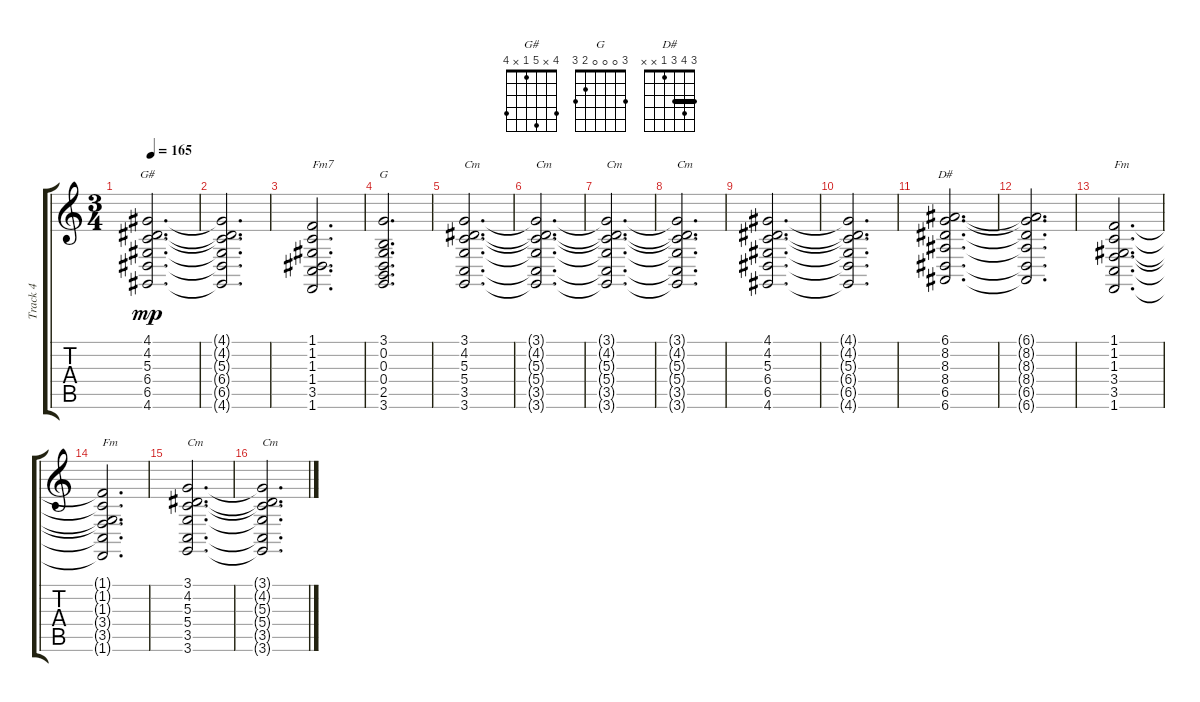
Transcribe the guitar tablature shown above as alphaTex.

\track ("Track 4" "Track 4") {instrument stringensemble2}
\staff {score tabs}
\tuning (E4 B3 G3 D3 A2 E2) {hide}
\chord ("G#" 4 x 5 1 x 4)
\chord ("G" 3 0 0 0 2 3)
\chord ("D#" 3 4 3 1 x x) {barre 3}
\ts (3 4)
\tempo 165
\clef g2
\ks c
(4.1 4.2 5.3 6.4 6.5 4.6).2{d ch "G#" dy mp} |
(4.1{t} 4.2{t} 5.3{t} 6.4{t} 6.5{t} 4.6{t}).2{d} |
(1.1 1.2 1.3 1.4 3.5 1.6).2{d txt "Fm7"} |
(3.1 0.2 0.3 0.4 2.5 3.6).2{d ch "G"} |
(3.1 4.2 5.3 5.4 3.5 3.6).2{d txt "Cm"} |
(3.1{t} 4.2{t} 5.3{t} 5.4{t} 3.5{t} 3.6{t}).2{d txt "Cm"} |
(3.1{t} 4.2{t} 5.3{t} 5.4{t} 3.5{t} 3.6{t}).2{d txt "Cm"} |
(3.1{t} 4.2{t} 5.3{t} 5.4{t} 3.5{t} 3.6{t}).2{d txt "Cm"} |
(4.1 4.2 5.3 6.4 6.5 4.6).2{d} |
(4.1{t} 4.2{t} 5.3{t} 6.4{t} 6.5{t} 4.6{t}).2{d} |
(6.1 8.2 8.3 8.4 6.5 6.6).2{d ch "D#"} |
(6.1{t} 8.2{t} 8.3{t} 8.4{t} 6.5{t} 6.6{t}).2{d} |
(1.1 1.2 1.3 3.4 3.5 1.6).2{d txt "Fm"} |
(1.1{t} 1.2{t} 1.3{t} 3.4{t} 3.5{t} 1.6{t}).2{d txt "Fm"} |
(3.1 4.2 5.3 5.4 3.5 3.6).2{d txt "Cm"} |
(3.1{t} 4.2{t} 5.3{t} 5.4{t} 3.5{t} 3.6{t}).2{d txt "Cm"}
